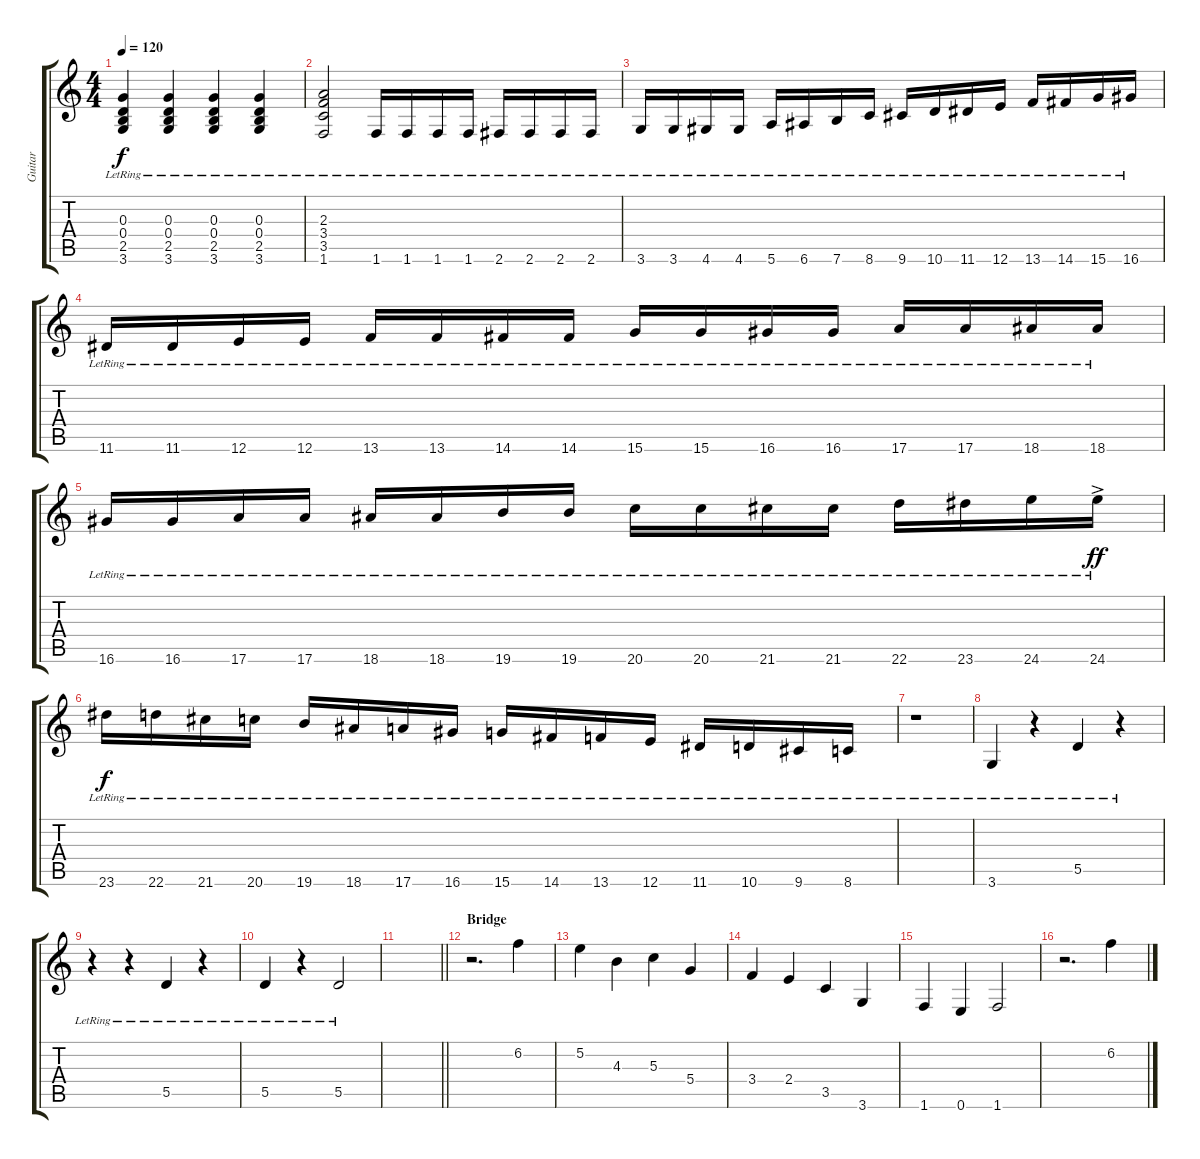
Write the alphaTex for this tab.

\track ("Guitar" "Guitar") {instrument overdrivenguitar}
\staff {score tabs}
\tuning (E4 B3 G3 D3 A2 E2) {hide}
\ts (4 4)
\tempo 120
\clef g2
\ks c
(0.3{lr} 0.4{lr} 2.5{lr} 3.6{lr}).4{dy f} (0.3{lr} 0.4{lr} 2.5{lr} 3.6{lr}).4 (0.3{lr} 0.4{lr} 2.5{lr} 3.6{lr}).4 (0.3{lr} 0.4{lr} 2.5{lr} 3.6{lr}).4 |
(2.3{lr} 3.4{lr} 3.5{lr} 1.6{lr}).2 1.6{lr}.16 1.6{lr}.16 1.6{lr}.16 1.6{lr}.16 2.6{lr}.16 2.6{lr}.16 2.6{lr}.16 2.6{lr}.16 |
3.6{lr}.16 3.6{lr}.16 4.6{lr}.16 4.6{lr}.16 5.6{lr}.16 6.6{lr}.16 7.6{lr}.16 8.6{lr}.16 9.6{lr}.16 10.6{lr}.16 11.6{lr}.16 12.6{lr}.16 13.6{lr}.16 14.6{lr}.16 15.6{lr}.16 16.6{lr}.16 |
11.6{lr}.16 11.6{lr}.16 12.6{lr}.16 12.6{lr}.16 13.6{lr}.16 13.6{lr}.16 14.6{lr}.16 14.6{lr}.16 15.6{lr}.16 15.6{lr}.16 16.6{lr}.16 16.6{lr}.16 17.6{lr}.16 17.6{lr}.16 18.6{lr}.16 18.6{lr}.16 |
16.6{lr}.16 16.6{lr}.16 17.6{lr}.16 17.6{lr}.16 18.6{lr}.16 18.6{lr}.16 19.6{lr}.16 19.6{lr}.16 20.6{lr}.16 20.6{lr}.16 21.6{lr}.16 21.6{lr}.16 22.6{lr}.16 23.6{lr}.16 24.6{lr}.16 24.6{ac lr}.16{dy ff} |
23.6{lr}.16{dy f} 22.6{lr}.16 21.6{lr}.16 20.6{lr}.16 19.6{lr}.16 18.6{lr}.16 17.6{lr}.16 16.6{lr}.16 15.6{lr}.16 14.6{lr}.16 13.6{lr}.16 12.6{lr}.16 11.6{lr}.16 10.6{lr}.16 9.6{lr}.16 8.6{lr}.16 |
r.1 |
3.6{lr}.4 r.4 5.5{lr}.4 r.4 |
r.4 r.4 5.5{lr}.4 r.4 |
5.5{lr}.4 r.4 5.5{lr}.2 |
\barLineRight lightlight
|
\section ("" "Bridge")
r.2{d} 6.2.4 |
5.2.4 4.3.4 5.3.4 5.4.4 |
3.4.4 2.4.4 3.5.4 3.6.4 |
1.6.4 0.6.4 1.6.2 |
r.2{d} 6.2.4
